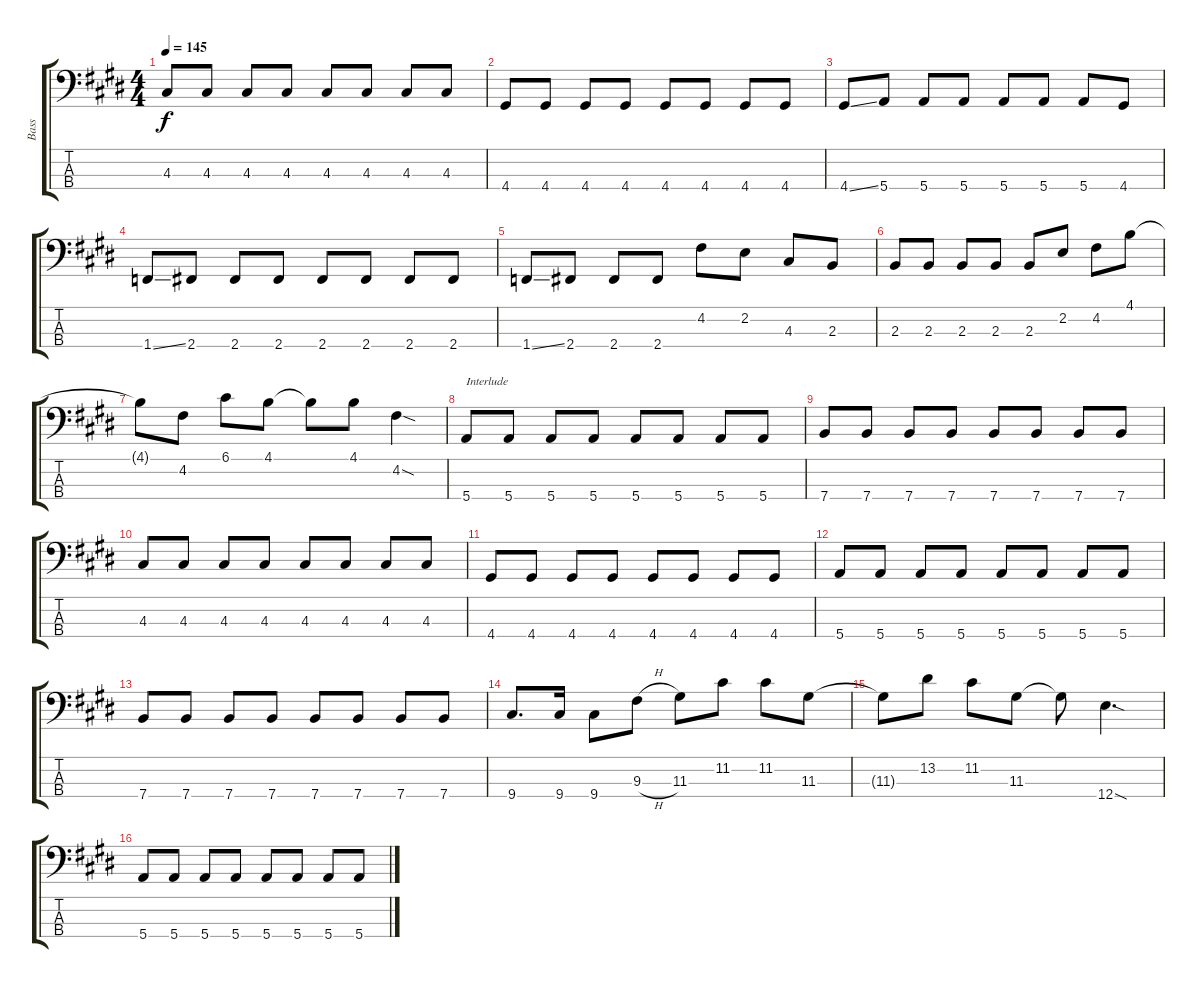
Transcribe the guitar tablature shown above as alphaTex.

\track ("Bass" "Bass") {instrument electricbassfinger}
\staff {score tabs}
\tuning (G2 D2 A1 E1) {hide}
\ts (4 4)
\tempo 145
\clef f4
\ks e
4.3.8{dy f} 4.3.8 4.3.8 4.3.8 4.3.8 4.3.8 4.3.8 4.3.8 |
4.4.8 4.4.8 4.4.8 4.4.8 4.4.8 4.4.8 4.4.8 4.4.8 |
4.4{ss}.8 5.4.8 5.4.8 5.4.8 5.4.8 5.4.8 5.4.8 4.4.8 |
1.4{ss}.8 2.4.8 2.4.8 2.4.8 2.4.8 2.4.8 2.4.8 2.4.8 |
1.4{ss}.8 2.4.8 2.4.8 2.4.8 4.2.8 2.2.8 4.3.8 2.3.8 |
2.3.8 2.3.8 2.3.8 2.3.8 2.3.8 2.2.8 4.2.8 4.1.8 |
4.1{t}.8 4.2.8 6.1.8 4.1.8 4.1{t}.8 4.1.8 4.2{sod}.4 |
5.4.8{txt "Interlude"} 5.4.8 5.4.8 5.4.8 5.4.8 5.4.8 5.4.8 5.4.8 |
7.4.8 7.4.8 7.4.8 7.4.8 7.4.8 7.4.8 7.4.8 7.4.8 |
4.3.8 4.3.8 4.3.8 4.3.8 4.3.8 4.3.8 4.3.8 4.3.8 |
4.4.8 4.4.8 4.4.8 4.4.8 4.4.8 4.4.8 4.4.8 4.4.8 |
5.4.8 5.4.8 5.4.8 5.4.8 5.4.8 5.4.8 5.4.8 5.4.8 |
7.4.8 7.4.8 7.4.8 7.4.8 7.4.8 7.4.8 7.4.8 7.4.8 |
9.4.8{d} 9.4.16 9.4.8 9.3{h}.8 11.3.8 11.2.8 11.2.8 11.3.8 |
11.3{t}.8 13.2.8 11.2.8 11.3.8 11.3{t}.8 12.4{sod}.4{d} |
5.4.8 5.4.8 5.4.8 5.4.8 5.4.8 5.4.8 5.4.8 5.4.8
